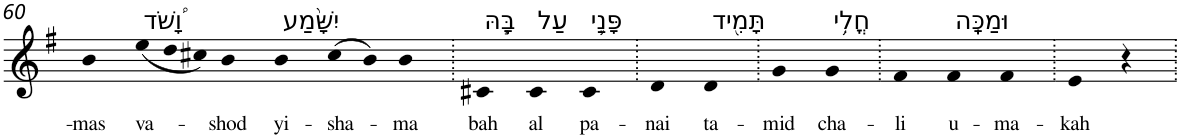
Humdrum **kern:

**kern	**text
*part1	*part1
*staff1	*staff1
*I"Piano	*
*I'Pno	*
!!LO:PB:g=z
*clefG2	*
*k[f#]	*
*G:	*
=60	=60
!	!LO:LY:b
4b	-mas
*Xtuplet	*
!LO:TX:a:t=וָ֠שֹׁד	!
!	!LO:LY:b
(<12ee	va-
12dd	.
12cc#X)	.
!	!LO:LY:b
4b	-shod
!LO:TX:a:t=יִשָּׁ֨מַע	!
!	!LO:LY:b
4b	yi-
!	!LO:LY:b
(>8cc#	-sha-
8b)	.
!	!LO:LY:b
4b	-ma
=61.	=61.
!LO:TX:a:t=בָּ֧הּ	!
!	!LO:LY:b
4c#X	bah
!LO:TX:a:t=עַל	!
!	!LO:LY:b
4c#	al
!LO:TX:a:t=פָּנַ֛י	!
!	!LO:LY:b
4c#	pa-
=62.	=62.
!	!LO:LY:b
4d	-nai
!LO:TX:a:t=תָּמִ֖יד	!
!	!LO:LY:b
4d	ta-
=63.	=63.
!	!LO:LY:b
4g	-mid
!LO:TX:a:t=חֳלִ֥י	!
!	!LO:LY:b
4g	cha-
=64.	=64.
!	!LO:LY:b
4f#	-li
!LO:TX:a:t=וּמַכָּֽה	!
!	!LO:LY:b
4f#	u-
!	!LO:LY:b
4f#	-ma-
=65.	=65.
!	!LO:LY:b
4e	-kah
4r	.
=.	=.
*-	*-
